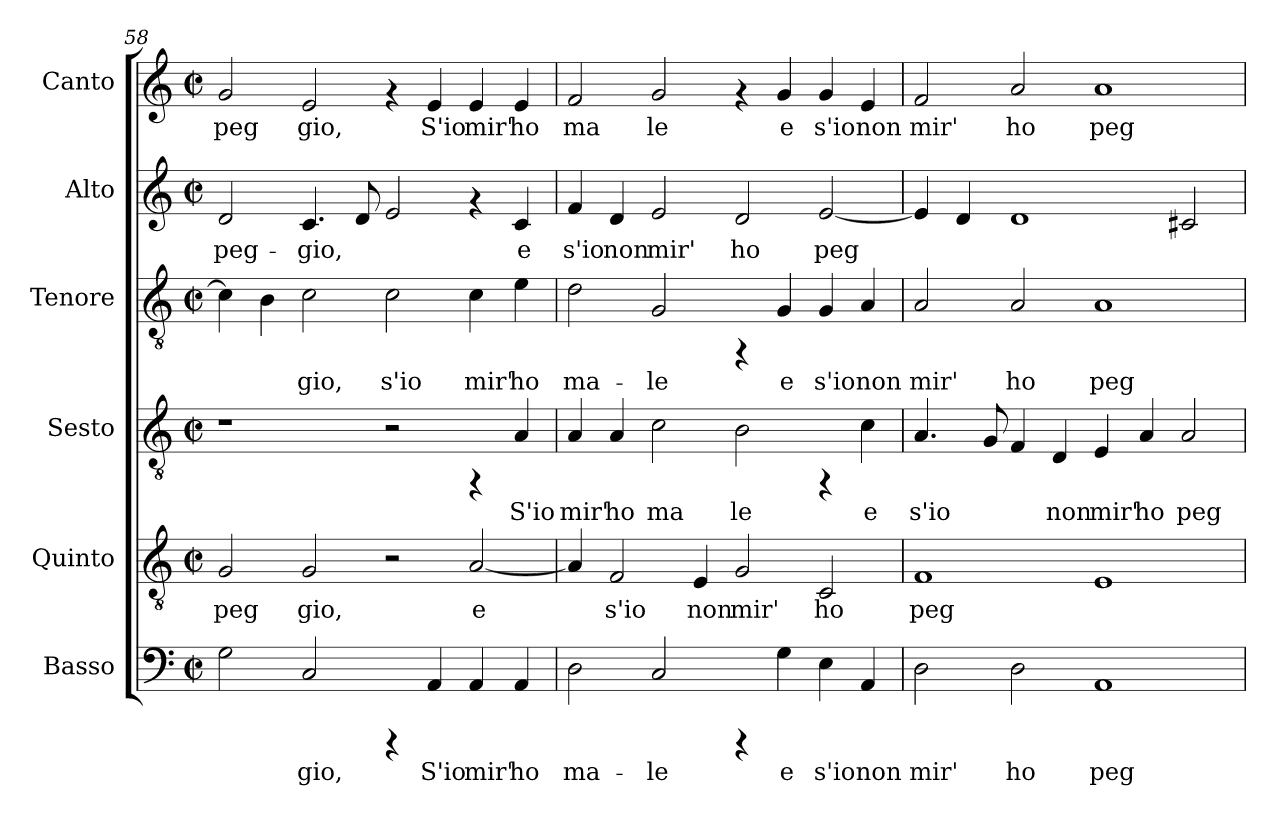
**kern	**text	**kern	**text	**kern	**text	**kern	**text	**kern	**text	**kern	**text
*part6	*part6	*part5	*part5	*part4	*part4	*part3	*part3	*part2	*part2	*part1	*part1
*staff6	*staff6	*staff5	*staff5	*staff4	*staff4	*staff3	*staff3	*staff2	*staff2	*staff1	*staff1
*I"Basso	*	*I"Quinto	*	*I"Sesto	*	*I"Tenore	*	*I"Alto	*	*I"Canto	*
!!LO:PB:g=z
*clefF4	*	*clefGv2	*	*clefGv2	*	*clefGv2	*	*clefG2	*	*clefG2	*
*k[]	*	*k[]	*	*k[]	*	*k[]	*	*k[]	*	*k[]	*
*C:	*	*C:	*	*C:	*	*C:	*	*C:	*	*C:	*
*M2/2	*	*M2/2	*	*M2/2	*	*M2/2	*	*M2/2	*	*M2/2	*
*met(c|)	*	*met(c|)	*	*met(c|)	*	*met(c|)	*	*met(c|)	*	*met(c|)	*
=58	=58	=58	=58	=58	=58	=58	=58	=58	=58	=58	=58
!	!LO:LY:b	!	!LO:LY:b:cj	!	!	!	!LO:LY:b	!	!LO:LY:b:cj	!	!LO:LY:b:cj
2G\	.	2G/	peg	1r	.	4c\]	--	2d/	peg-	2g/	peg
!	!	!	!	!	!	!	!LO:LY:b	!	!	!	!
.	.	.	.	.	.	4B\	--	.	.	.	.
!	!LO:LY:b	!	!LO:LY:b:cj	!	!	!	!LO:LY:b	!	!LO:LY:b:cj	!	!LO:LY:b:cj
2C/	gio,	2G/	gio,	.	.	2c\	-gio,	4.c/	-gio,	2e/	gio,
!	!	!	!	!	!	!	!	!	!LO:LY:b:cj	!	!
.	.	.	.	.	.	.	.	8d/	.	.	.
!	!	!	!	!	!	!	!LO:LY:b	!	!LO:LY:b:cj	!	!
4rCCC	.	2r	.	2r	.	2c\	s'io	2e/	.	4rf	.
!	!LO:LY:b	!	!	!	!	!	!	!	!	!	!LO:LY:b:cj
4AA/	S'io	.	.	.	.	.	.	.	.	4e/	S'io
!	!LO:LY:b	!	!LO:LY:b:cj	!	!	!	!LO:LY:b	!	!	!	!LO:LY:b:cj
4AA/	mir'	[<2A/	e	4rFF	.	4c\	mir'	4rf	.	4e/	mir'
!	!LO:LY:b	!	!	!	!LO:LY:b:cj	!	!LO:LY:b	!	!LO:LY:b:cj	!	!LO:LY:b:cj
4AA/	ho	.	.	4A/	S'io	4e\	ho	4c/	e	4e/	ho
=59	=59	=59	=59	=59	=59	=59	=59	=59	=59	=59	=59
!	!LO:LY:b	!	!LO:LY:b:cj	!	!LO:LY:b:cj	!	!LO:LY:b	!	!LO:LY:b:cj	!	!LO:LY:b:cj
2D\	ma-	4A/]	.	4A/	mir'	2d\	ma-	4f/	s'io	2f/	ma
!	!	!	!LO:LY:b:cj	!	!LO:LY:b:cj	!	!	!	!LO:LY:b:cj	!	!
.	.	2F/	s'io	4A/	ho	.	.	4d/	non	.	.
!	!LO:LY:b	!	!	!	!LO:LY:b:cj	!	!LO:LY:b	!	!LO:LY:b:cj	!	!LO:LY:b:cj
2C/	-le	.	.	2c\	ma	2G/	-le	2e/	mir'	2g/	le
!	!	!	!LO:LY:b:cj	!	!	!	!	!	!	!	!
.	.	4E/	non	.	.	.	.	.	.	.	.
!	!	!	!LO:LY:b:cj	!	!LO:LY:b:cj	!	!	!	!LO:LY:b:cj	!	!
4rCCC	.	2G/	mir'	2B\	le	4rFF	.	2d/	ho	4rf	.
!	!LO:LY:b	!	!	!	!	!	!LO:LY:b	!	!	!	!LO:LY:b:cj
4G\	e	.	.	.	.	4G/	e	.	.	4g/	e
!	!LO:LY:b	!	!LO:LY:b:cj	!	!	!	!LO:LY:b	!	!LO:LY:b:cj	!	!LO:LY:b:cj
4E\	s'io	2C/	ho	4rFF	.	4G/	s'io	[<2e/	peg-	4g/	s'io
!	!LO:LY:b	!	!	!	!LO:LY:b:cj	!	!LO:LY:b	!	!	!	!LO:LY:b:cj
4AA/	non	.	.	4c\	e	4A/	non	.	.	4e/	non
=60	=60	=60	=60	=60	=60	=60	=60	=60	=60	=60	=60
!	!LO:LY:b	!	!LO:LY:b:cj	!	!LO:LY:b:cj	!	!LO:LY:b	!	!LO:LY:b:cj	!	!LO:LY:b:cj
2D\	mir'	1F	peg	4.A/	s'io	2A/	mir'	4e/]	--	2f/	mir'
!	!	!	!	!	!	!	!	!	!LO:LY:b:cj	!	!
.	.	.	.	.	.	.	.	4d/	--	.	.
!	!	!	!	!	!LO:LY:b:cj	!	!	!	!	!	!
.	.	.	.	8G/	.	.	.	.	.	.	.
!	!LO:LY:b	!	!	!	!LO:LY:b:cj	!	!LO:LY:b	!	!LO:LY:b:cj	!	!LO:LY:b:cj
2D\	ho	.	.	4F/	.	2A/	ho	1d	--	2a/	ho
!	!	!	!	!	!LO:LY:b:cj	!	!	!	!	!	!
.	.	.	.	4D/	non	.	.	.	.	.	.
!	!LO:LY:b	!	!LO:LY:b:cj	!	!LO:LY:b:cj	!	!LO:LY:b	!	!	!	!LO:LY:b:cj
1AA	peg-	1E	.	4E/	mir'	1A	peg-	.	.	1a	peg
!	!	!	!	!	!LO:LY:b:cj	!	!	!	!	!	!
.	.	.	.	4A/	ho	.	.	.	.	.	.
!	!	!	!	!	!LO:LY:b:cj	!	!	!	!LO:LY:b:cj	!	!
.	.	.	.	2A/	peg	.	.	2c#/	--	.	.
=	=	=	=	=	=	=	=	=	=	=	=
*-	*-	*-	*-	*-	*-	*-	*-	*-	*-	*-	*-
